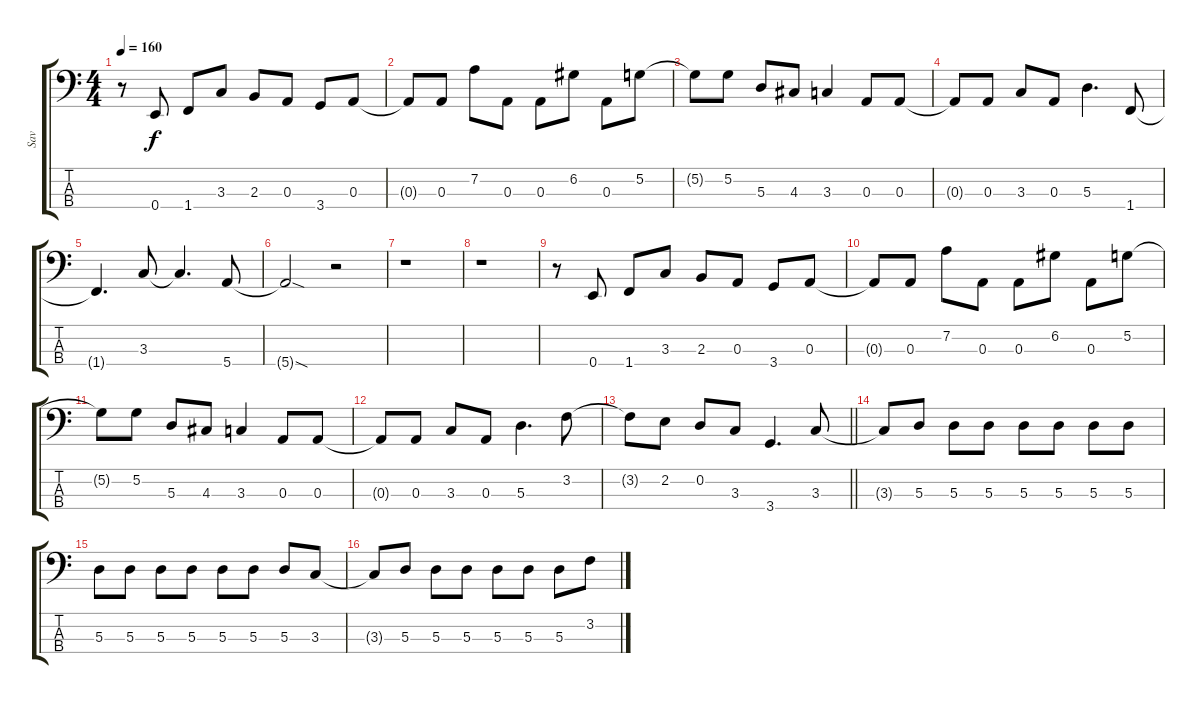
\track ("Sav" "Sav") {instrument electricbassfinger}
\staff {score tabs}
\tuning (G2 D2 A1 E1) {hide}
\ts (4 4)
\tempo 160
\clef f4
\ks c
r.8{dy f} 0.4.8 1.4.8 3.3.8 2.3.8 0.3.8 3.4.8 0.3.8 |
0.3{t}.8 0.3.8 7.2.8 0.3.8 0.3.8 6.2.8 0.3.8 5.2.8 |
5.2{t}.8 5.2.8 5.3.8 4.3.8 3.3.4 0.3.8 0.3.8 |
0.3{t}.8 0.3.8 3.3.8 0.3.8 5.3.4{d} 1.4.8 |
1.4{t}.4{d} 3.3.8 3.3{t}.4{d} 5.4.8 |
5.4{sod t}.2 r.2 |
r.1 |
r.1 |
r.8 0.4.8 1.4.8 3.3.8 2.3.8 0.3.8 3.4.8 0.3.8 |
0.3{t}.8 0.3.8 7.2.8 0.3.8 0.3.8 6.2.8 0.3.8 5.2.8 |
5.2{t}.8 5.2.8 5.3.8 4.3.8 3.3.4 0.3.8 0.3.8 |
0.3{t}.8 0.3.8 3.3.8 0.3.8 5.3.4{d} 3.2.8 |
\barLineRight lightlight
3.2{t}.8 2.2.8 0.2.8 3.3.8 3.4.4{d} 3.3.8 |
3.3{t}.8 5.3.8 5.3.8 5.3.8 5.3.8 5.3.8 5.3.8 5.3.8 |
5.3.8 5.3.8 5.3.8 5.3.8 5.3.8 5.3.8 5.3.8 3.3.8 |
3.3{t}.8 5.3.8 5.3.8 5.3.8 5.3.8 5.3.8 5.3.8 3.2.8
